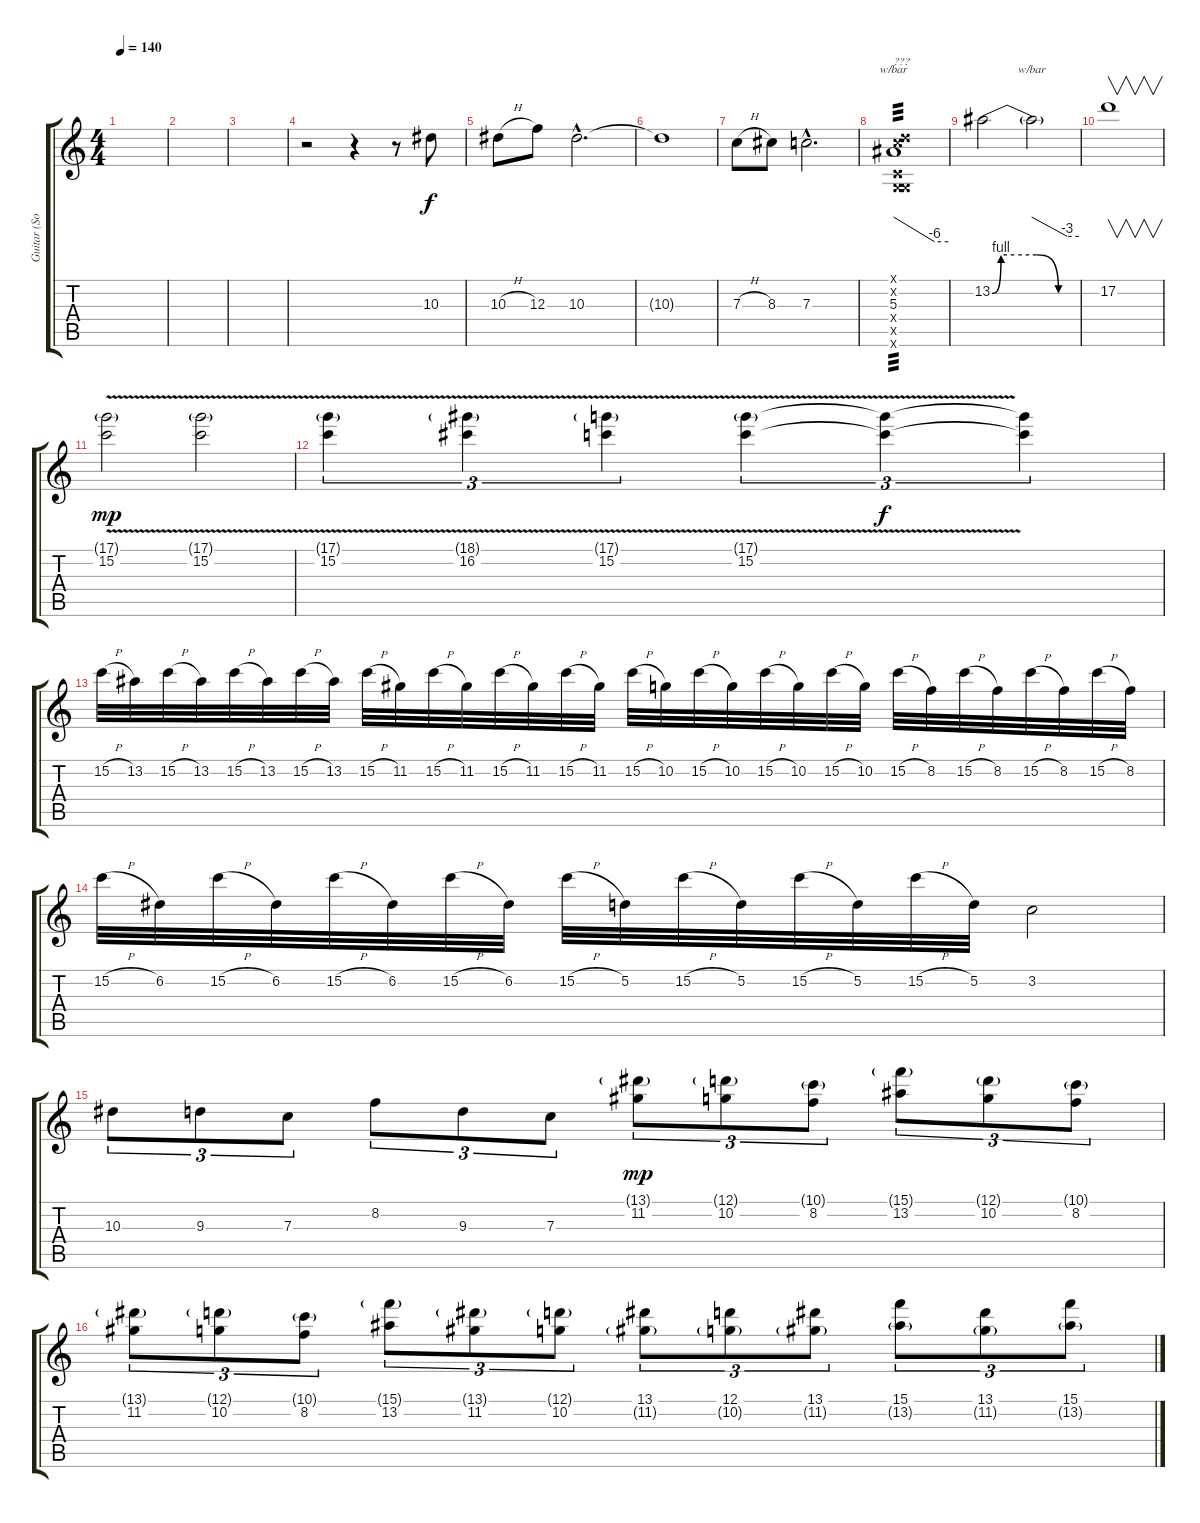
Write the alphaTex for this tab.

\track ("Guitar (Solo)" "Guitar (So") {instrument distortionguitar}
\staff {score tabs}
\tuning (D4 A3 F3 C3 G2 D2) {hide}
\ts (4 4)
\tempo 140
\clef g2
\ks c
|
|
|
r.2{instrument overdrivenguitar} r.4 r.8 10.3.8 |
10.3{h}.8 12.3.8 10.3{hac}.2{d} |
10.3{t}.1 |
7.3{h}.8 8.3.8 7.3{hac}.2{d} |
(0.1{x} 3.2{x} 5.3 0.4{x} 0.5{x} 5.6{x}).1{tbe (custom default 0 0 45 -24 60 -24) txt "???" tp 3} |
13.2{be (custom 0 0 6 4 15 4 30 4 45 0 60 0)}.2 13.2{t}.2{tbe (custom default 0 0 45 -12 60 -12)} |
17.2.1{v} |
(17.1{v g} 15.2{v}).2{dy mp} (17.1{v g} 15.2{v}).2 |
(17.1{v g} 15.2).4{tu (3 2)} (18.1{v g} 16.2{v}).4{tu (3 2)} (17.1{v g} 15.2{v}).4{tu (3 2)} (17.1{v g} 15.2{v}).4{tu (3 2)} (17.1{t} 15.2{t}).4{tu (3 2) dy f} (17.1{t} 15.2{t}).4{tu (3 2)} |
15.2{h}.32 13.2.32 15.2{h}.32 13.2.32 15.2{h}.32 13.2.32 15.2{h}.32 13.2.32 15.2{h}.32 11.2.32 15.2{h}.32 11.2.32 15.2{h}.32 11.2.32 15.2{h}.32 11.2.32 15.2{h}.32 10.2.32 15.2{h}.32 10.2.32 15.2{h}.32 10.2.32 15.2{h}.32 10.2.32 15.2{h}.32 8.2.32 15.2{h}.32 8.2.32 15.2{h}.32 8.2.32 15.2{h}.32 8.2.32 |
15.2{h}.32 6.2.32 15.2{h}.32 6.2.32 15.2{h}.32 6.2.32 15.2{h}.32 6.2.32 15.2{h}.32 5.2.32 15.2{h}.32 5.2.32 15.2{h}.32 5.2.32 15.2{h}.32 5.2.32 3.2.2 |
10.3.8{tu (3 2)} 9.3.8{tu (3 2)} 7.3.8{tu (3 2)} 8.2.8{tu (3 2)} 9.3.8{tu (3 2)} 7.3.8{tu (3 2)} (13.1{g} 11.2).8{tu (3 2) dy mp} (12.1{g} 10.2).8{tu (3 2)} (10.1{g} 8.2).8{tu (3 2)} (15.1{g} 13.2).8{tu (3 2)} (12.1{g} 10.2).8{tu (3 2)} (10.1{g} 8.2).8{tu (3 2)} |
(13.1{g} 11.2).8{tu (3 2)} (12.1{g} 10.2).8{tu (3 2)} (10.1{g} 8.2).8{tu (3 2)} (15.1{g} 13.2).8{tu (3 2)} (13.1{g} 11.2).8{tu (3 2)} (12.1{g} 10.2).8{tu (3 2)} (13.1 11.2{g}).8{tu (3 2)} (12.1 10.2{g}).8{tu (3 2)} (13.1 11.2{g}).8{tu (3 2)} (15.1 13.2{g}).8{tu (3 2)} (13.1 11.2{g}).8{tu (3 2)} (15.1 13.2{g}).8{tu (3 2)}
